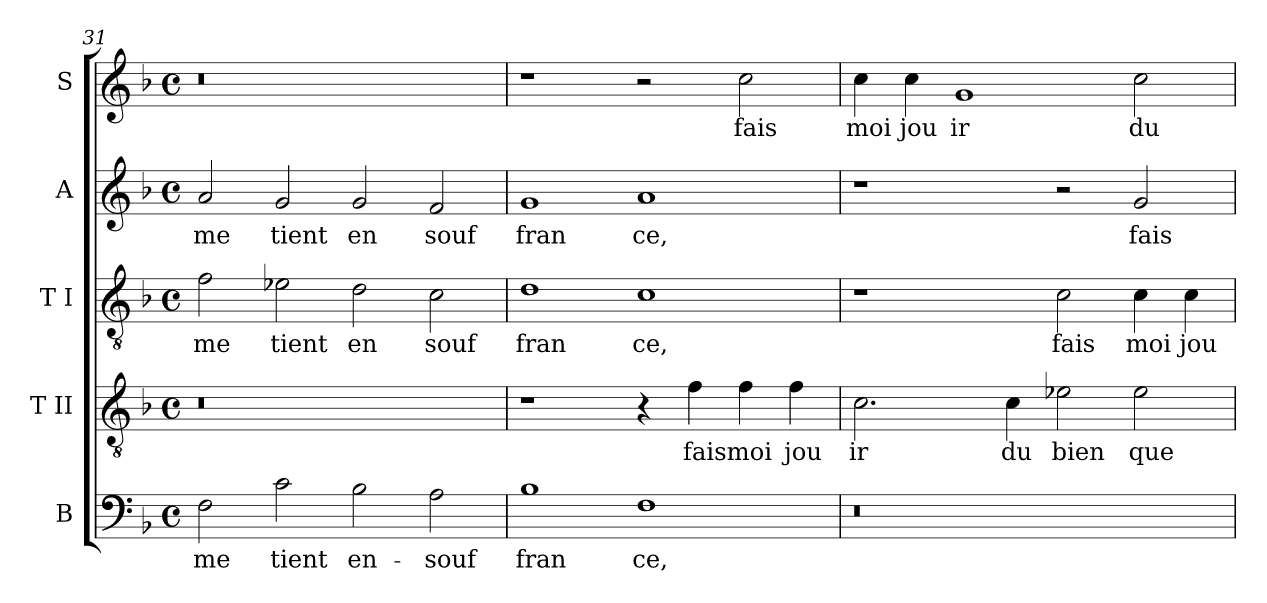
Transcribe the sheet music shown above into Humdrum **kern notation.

**kern	**text	**kern	**text	**kern	**text	**kern	**text	**kern	**text
*part5	*part5	*part4	*part4	*part3	*part3	*part2	*part2	*part1	*part1
*staff5	*staff5	*staff4	*staff4	*staff3	*staff3	*staff2	*staff2	*staff1	*staff1
*I"B	*	*I"T II	*	*I"T I	*	*I"A	*	*I"S	*
*clefF4	*	*clefGv2	*	*clefGv2	*	*clefG2	*	*clefG2	*
*k[b-]	*	*k[b-]	*	*k[b-]	*	*k[b-]	*	*k[b-]	*
*F:	*	*F:	*	*F:	*	*F:	*	*F:	*
*M4/4	*	*M4/4	*	*M4/4	*	*M4/4	*	*M4/4	*
*met(c)	*	*met(c)	*	*met(c)	*	*met(c)	*	*met(c)	*
=31	=31	=31	=31	=31	=31	=31	=31	=31	=31
!	!LO:LY:b:cj	!	!	!	!LO:LY:b:cj	!	!LO:LY:b:cj	!	!
2F\	me	0r	.	2f\	me	2a/	me	0r	.
!	!LO:LY:b:cj	!	!	!	!LO:LY:b:cj	!	!LO:LY:b:cj	!	!
2c\	tient	.	.	2e-X\	tient	2g/	tient	.	.
!	!LO:LY:b:cj	!	!	!	!LO:LY:b:cj	!	!LO:LY:b:cj	!	!
2B-\	en-	.	.	2d\	en	2g/	en	.	.
!	!LO:LY:b:cj	!	!	!	!LO:LY:b:cj	!	!LO:LY:b:cj	!	!
2A\	-souf	.	.	2c\	souf	2f/	souf	.	.
!!LO:LB:g=z
=32	=32	=32	=32	=32	=32	=32	=32	=32	=32
!	!LO:LY:b:cj	!	!	!	!LO:LY:b:cj	!	!LO:LY:b:cj	!	!
1B-	fran	1r	.	1d	fran	1g	fran	1r	.
!	!LO:LY:b:cj	!	!	!	!LO:LY:b:cj	!	!LO:LY:b:cj	!	!
1F	ce,	4r	.	1c	ce,	1a	ce,	2r	.
!	!	!	!LO:LY:b	!	!	!	!	!	!
.	.	4f\	faismoi	.	.	.	.	.	.
!	!	!	!	!	!	!	!	!	!LO:LY:b:cj
.	.	4f\	.	.	.	.	.	2cc\	fais
!	!	!	!LO:LY:b:cj	!	!	!	!	!	!
.	.	4f\	jou	.	.	.	.	.	.
=33	=33	=33	=33	=33	=33	=33	=33	=33	=33
!	!	!	!LO:LY:b:cj	!	!	!	!	!	!LO:LY:b:cj
0r	.	2.c\	ir	1r	.	1r	.	4cc\	moi
!	!	!	!	!	!	!	!	!	!LO:LY:b:cj
.	.	.	.	.	.	.	.	4cc\	jou
!	!	!	!	!	!	!	!	!	!LO:LY:b:cj
.	.	.	.	.	.	.	.	1g	ir
!	!	!	!LO:LY:b:cj	!	!	!	!	!	!
.	.	4c\	du	.	.	.	.	.	.
!	!	!	!LO:LY:b:cj	!	!LO:LY:b:cj	!	!	!	!
.	.	2e-X\	bien	2c\	fais	2r	.	.	.
!	!	!	!LO:LY:b:cj	!	!LO:LY:b:cj	!	!LO:LY:b:cj	!	!LO:LY:b:cj
.	.	2e-\	que	4c\	moi	2g/	fais	2cc\	du
!	!	!	!	!	!LO:LY:b:cj	!	!	!	!
.	.	.	.	4c\	jou	.	.	.	.
=	=	=	=	=	=	=	=	=	=
*-	*-	*-	*-	*-	*-	*-	*-	*-	*-
